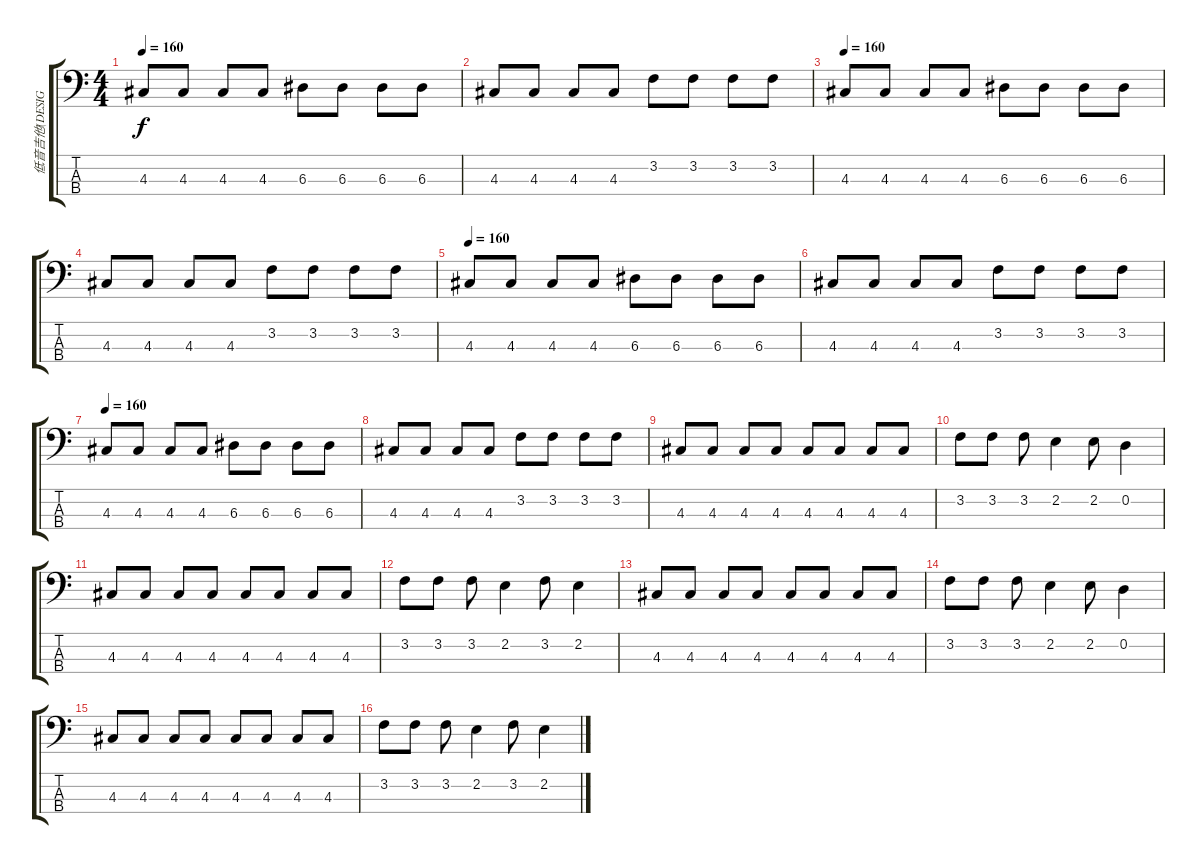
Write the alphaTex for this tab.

\track ("低音吉他(DESIGN CEO)" "低音吉他(DESIG") {instrument electricbassfinger}
\staff {score tabs}
\tuning (G2 D2 A1 E1) {hide}
\ts (4 4)
\tempo 160
\clef f4
\ks c
4.3.8{dy f} 4.3.8 4.3.8 4.3.8 6.3.8 6.3.8 6.3.8 6.3.8 |
4.3.8 4.3.8 4.3.8 4.3.8 3.2.8 3.2.8 3.2.8 3.2.8 |
\tempo 160
4.3.8 4.3.8 4.3.8 4.3.8 6.3.8 6.3.8 6.3.8 6.3.8 |
4.3.8 4.3.8 4.3.8 4.3.8 3.2.8 3.2.8 3.2.8 3.2.8 |
\tempo 160
4.3.8 4.3.8 4.3.8 4.3.8 6.3.8 6.3.8 6.3.8 6.3.8 |
4.3.8 4.3.8 4.3.8 4.3.8 3.2.8 3.2.8 3.2.8 3.2.8 |
\tempo 160
4.3.8 4.3.8 4.3.8 4.3.8 6.3.8 6.3.8 6.3.8 6.3.8 |
4.3.8 4.3.8 4.3.8 4.3.8 3.2.8 3.2.8 3.2.8 3.2.8 |
4.3.8 4.3.8 4.3.8 4.3.8 4.3.8 4.3.8 4.3.8 4.3.8 |
3.2.8 3.2.8 3.2.8 2.2.4 2.2.8 0.2.4 |
4.3.8 4.3.8 4.3.8 4.3.8 4.3.8 4.3.8 4.3.8 4.3.8 |
3.2.8 3.2.8 3.2.8 2.2.4 3.2.8 2.2.4 |
4.3.8 4.3.8 4.3.8 4.3.8 4.3.8 4.3.8 4.3.8 4.3.8 |
3.2.8 3.2.8 3.2.8 2.2.4 2.2.8 0.2.4 |
4.3.8 4.3.8 4.3.8 4.3.8 4.3.8 4.3.8 4.3.8 4.3.8 |
3.2.8 3.2.8 3.2.8 2.2.4 3.2.8 2.2.4
